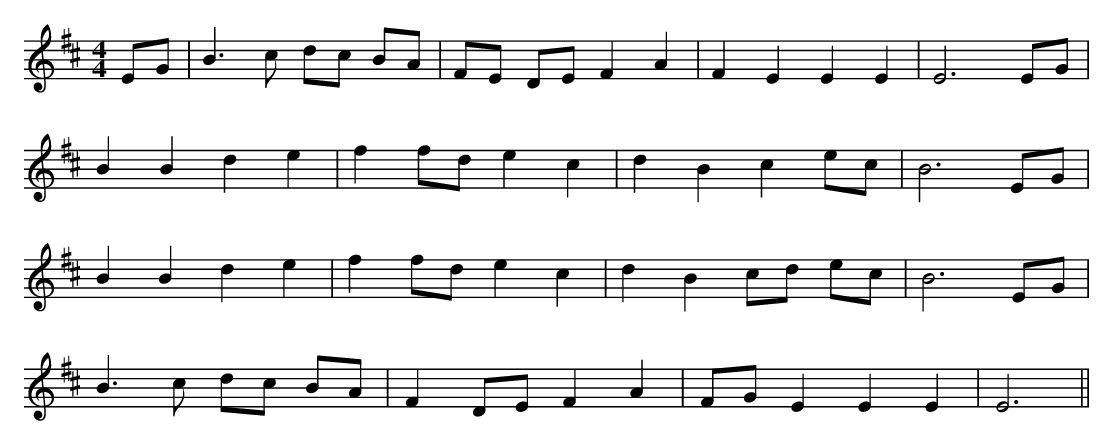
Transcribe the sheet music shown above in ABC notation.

X:1
M:4/4
K:Bmin
EG|B3c dc BA|FE DE F2A2|F2E2E2E2|E6EG|
B2B2d2e2|f2fde2c2|d2B2c2ec|B6EG|
B2B2d2e2|f2fde2c2|d2B2cd ec|B6EG|
B3c dc BA|F2DEF2A2|FGE2E2E2|E6||
